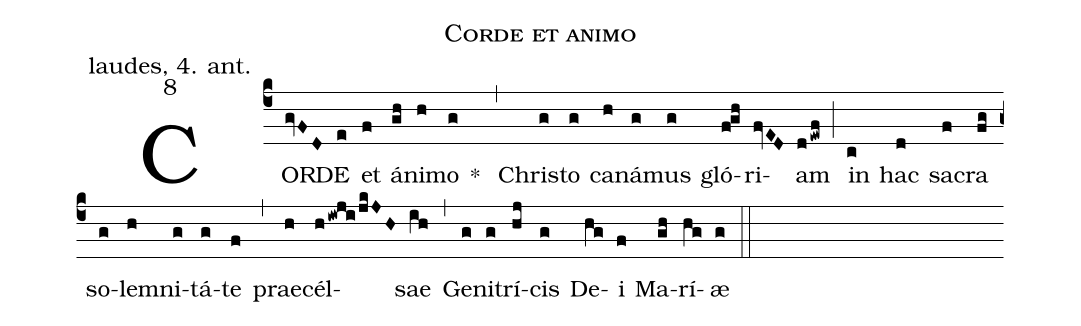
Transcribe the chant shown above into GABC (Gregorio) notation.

name: Corde et animo;
office-part: laudes, 4. ant.;
mode: 8;
%%
(c4) COR(gvFD)DE(e) et(f) á(gh)ni(h)mo(g) * (,)
Chris(g)to(g) ca(h)ná(g)mus(g) gló(f!gh)ri(fvED)am(dewf) (;)
in(c) hac(d) sac(f)ra(fg) so(g)lem(h)ni(g)tá(g)te(f) (,)
prae(h)cél(hiwji/jkJH)sae(ih) (,)
Ge(g)ni(g)trí(hj)cis(g) De(hg)i(f) Ma(gh)rí(hg)æ(g) (::)
